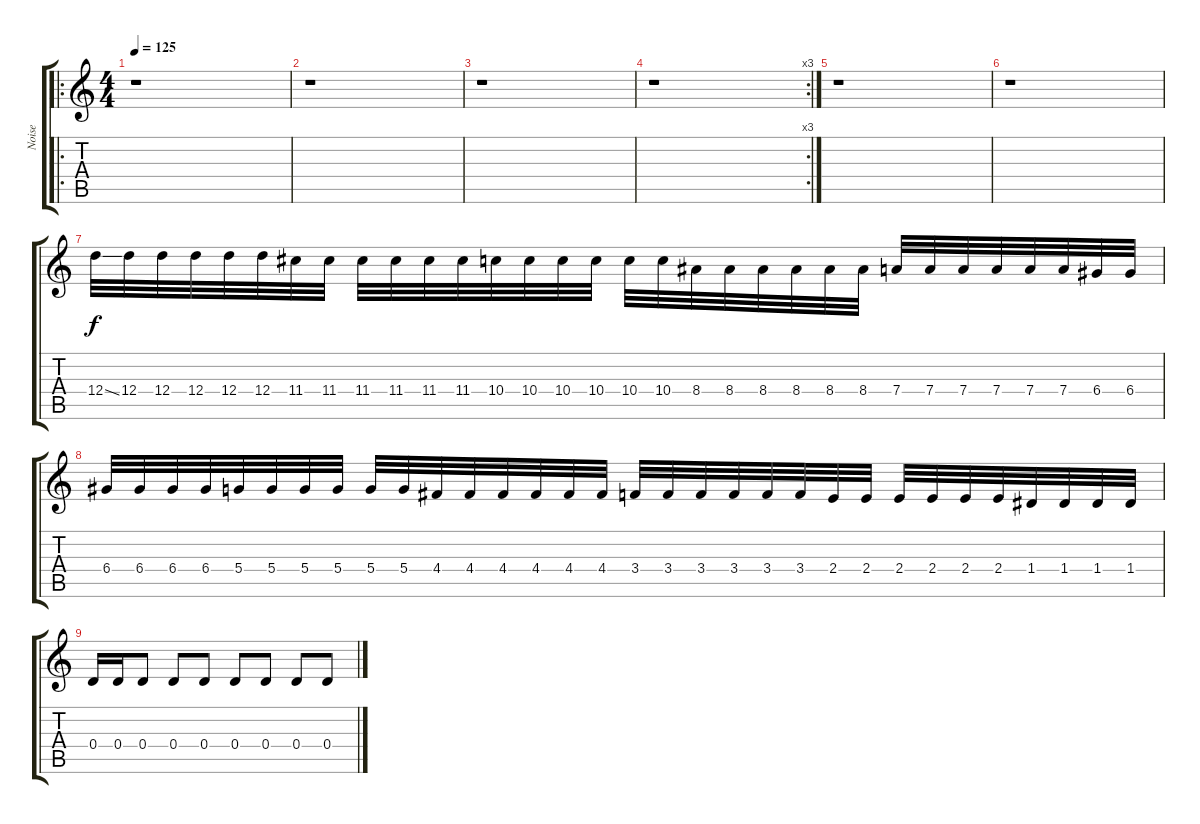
\track ("Noise" "Noise") {instrument guitarharmonics}
\staff {score tabs}
\tuning (E4 B3 G3 D3 A2 E2) {hide}
\ro
\ts (4 4)
\tempo 125
\clef g2
\ks c
r.1{dy f} |
r.1 |
r.1 |
\rc 3
r.1 |
r.1 |
r.1 |
12.4{ss}.32 12.4.32 12.4.32 12.4.32 12.4.32 12.4.32 11.4.32 11.4.32 11.4.32 11.4.32 11.4.32 11.4.32 10.4.32 10.4.32 10.4.32 10.4.32 10.4.32 10.4.32 8.4.32 8.4.32 8.4.32 8.4.32 8.4.32 8.4.32 7.4.32 7.4.32 7.4.32 7.4.32 7.4.32 7.4.32 6.4.32 6.4.32 |
6.4.32 6.4.32 6.4.32 6.4.32 5.4.32 5.4.32 5.4.32 5.4.32 5.4.32 5.4.32 4.4.32 4.4.32 4.4.32 4.4.32 4.4.32 4.4.32 3.4.32 3.4.32 3.4.32 3.4.32 3.4.32 3.4.32 2.4.32 2.4.32 2.4.32 2.4.32 2.4.32 2.4.32 1.4.32 1.4.32 1.4.32 1.4.32 |
0.4.16 0.4.16 0.4.8 0.4.8 0.4.8 0.4.8 0.4.8 0.4.8 0.4.8
